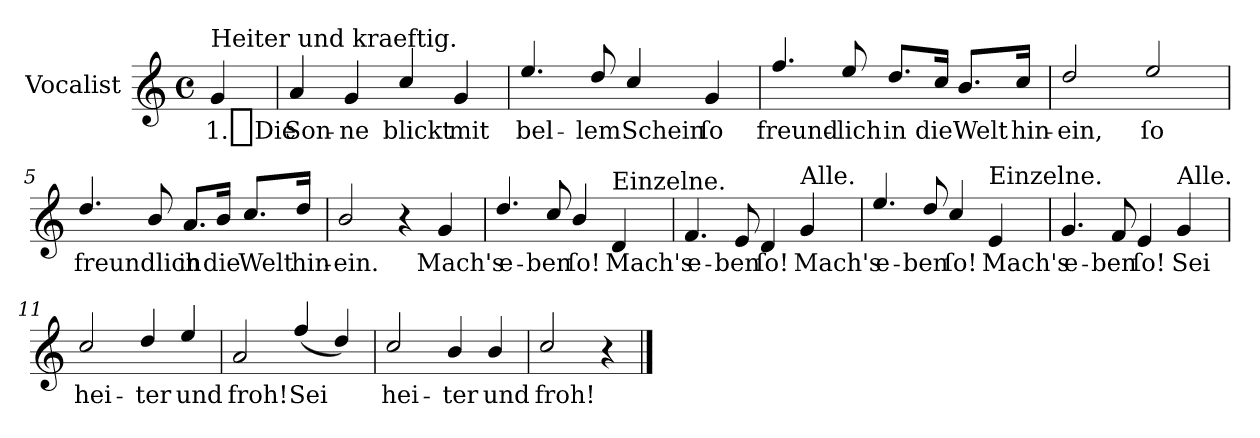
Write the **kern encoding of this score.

**kern	**text
*part1	*part1
*staff1	*staff1
*I"Vocalist	*
*k[]	*
*C:	*
*M4/4	*
*met(c)	*
=	=
!LO:TX:a:t=Heiter und kraeftig.	!
4g	1._Die
=1	=1
4a	Son-
4g	-ne
4cc/	blickt
4g	mit
=2	=2
4.ee/	bel-
8dd/	-lem
4cc/	Schein
4g	ſo
=3	=3
4.ff/	freund-
8ee/	-lich
8.dd/L	in
16cc/Jk	die
8.b/L	Welt
16cc/Jk	hin-
=4	=4
2dd/	-ein,
2ee/	ſo
=5	=5
4.dd/	freundlich
8b/	.
8.a/L	in
16b/Jk	die
8.cc/L	Welt
16dd/Jk	hin-
=6	=6
2b/	-ein.
4r	.
4g	Mach's
=7	=7
4.dd/	e-
8cc/	-ben
4b/	ſo!
!LO:TX:a:t=Einzelne.	!
4d	Mach's
=8	=8
4.f	e-
8e	-ben
4d	ſo!
!LO:TX:a:t=Alle.	!
4g	Mach's
=9	=9
4.ee/	e-
8dd/	-ben
4cc/	ſo!
!LO:TX:a:t=Einzelne.	!
4e	Mach's
=10	=10
4.g	e-
8f	-ben
4e	ſo!
!LO:TX:a:t=Alle.	!
4g	Sei
=11	=11
2cc/	hei-
4dd/	-ter
4ee/	und
=12	=12
2a	froh!
(>4ff/	Sei
4dd/)	.
=13	=13
2cc/	hei-
4b/	-ter
4b/	und
=14	=14
2cc/	froh!
4r	.
==	==
*-	*-
